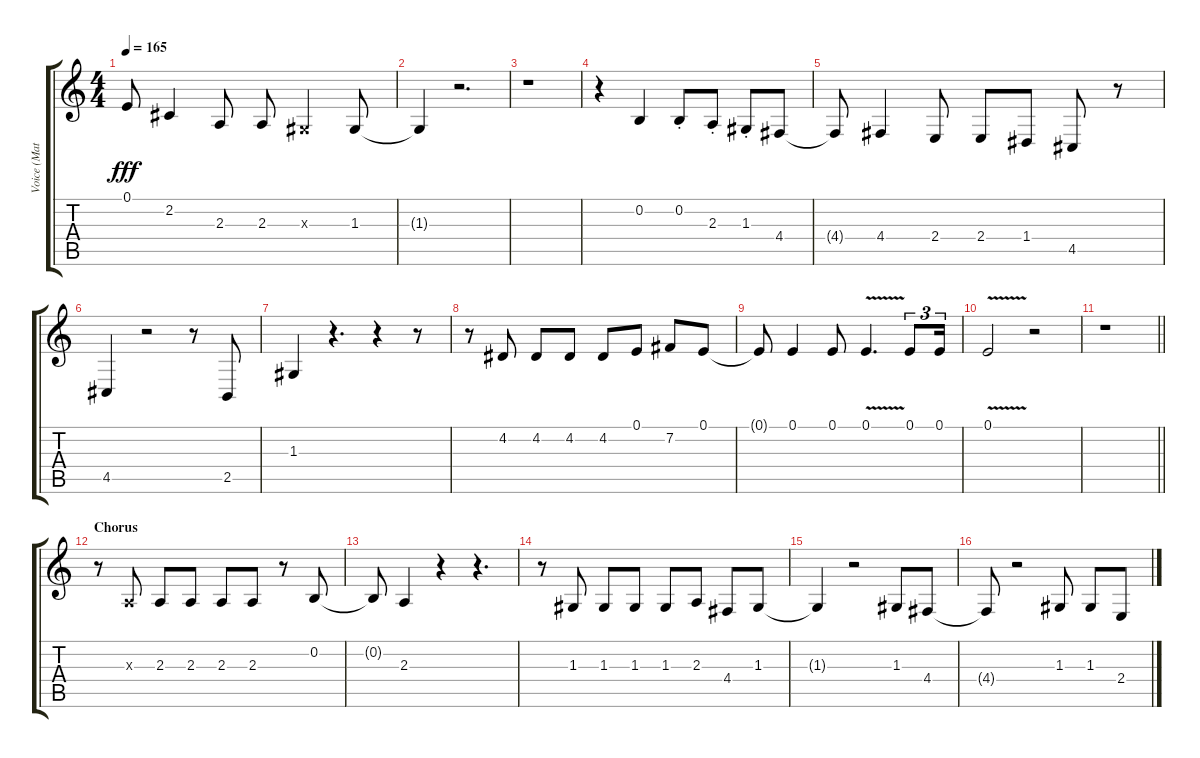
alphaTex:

\track ("Voice (Matthias)" "Voice (Mat") {instrument brightacousticpiano}
\staff {score tabs}
\tuning (E4 B3 G3 D3 A2 E2) {hide}
\ts (4 4)
\tempo 165
\clef g2
\ks c
0.1{t}.8{dy fff} 2.2.4 2.3.8 2.3.8 1.3{x}.4 1.3.8 |
1.3{t}.4 r.2{d} |
r.1 |
r.4 0.2.4 0.2{st}.8 2.3{st}.8 1.3{st}.8 4.4.8 |
4.4{t}.8 4.4.4 2.4.8 2.4.8 1.4.8 4.5.8 r.8 |
4.5.4 r.2 r.8 2.5.8 |
1.3.4 r.4{d} r.4 r.8 |
r.8 4.2.8 4.2.8 4.2.8 4.2.8 0.1.8 7.2.8 0.1.8 |
0.1{t}.8 0.1.4 0.1.8 0.1{v}.4{d} 0.1.8{tu (3 2)} 0.1.16{tu (3 2)} |
0.1{v}.2 r.2 |
\barLineRight lightlight
r.1 |
\section ("" "Chorus")
r.8 2.3{x}.8 2.3.8 2.3.8 2.3.8 2.3.8 r.8 0.2.8 |
0.2{t}.8 2.3.4 r.4 r.4{d} |
r.8 1.3.8 1.3.8 1.3.8 1.3.8 2.3.8 4.4.8 1.3.8 |
1.3{t}.4 r.2 1.3.8 4.4.8 |
4.4{t}.8 r.2 1.3.8 1.3.8 2.4.8
